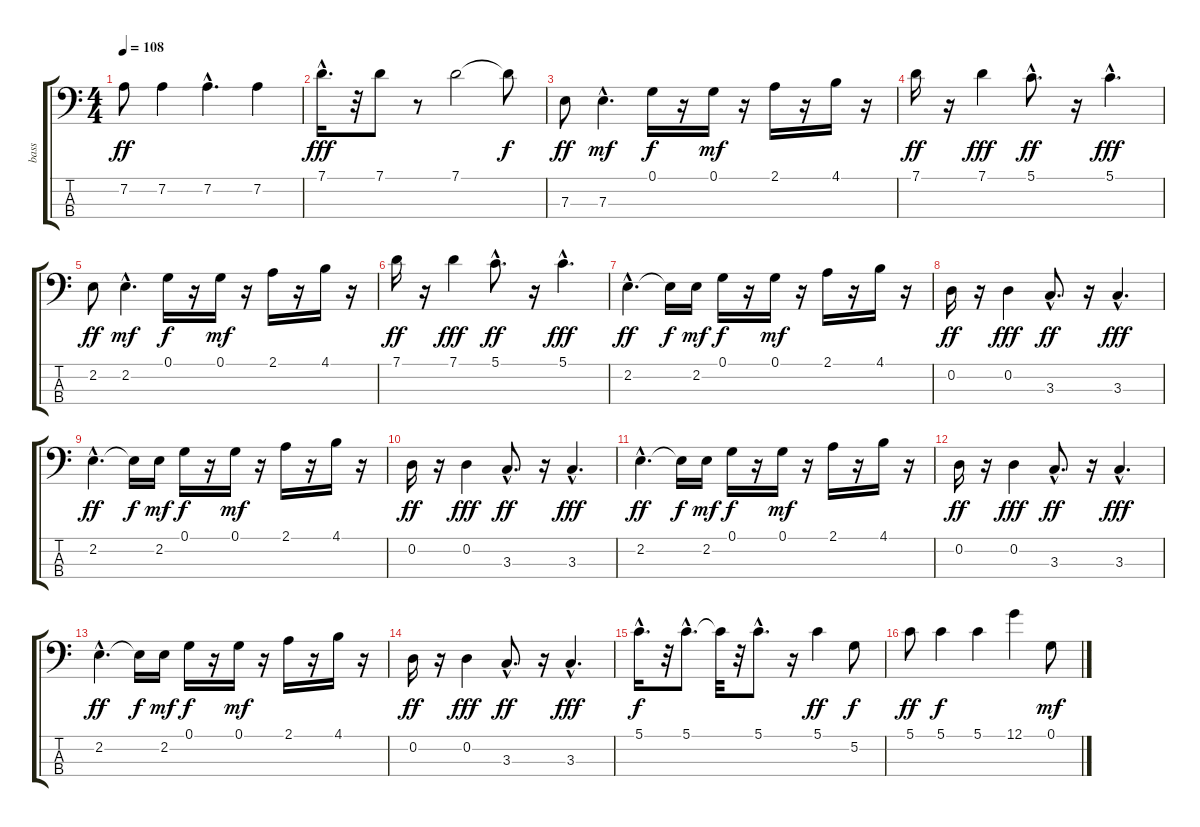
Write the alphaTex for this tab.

\track ("bass" "bass") {instrument fretlessbass}
\staff {score tabs}
\tuning (G2 D2 A1 E1) {hide}
\ts (4 4)
\tempo 108
\clef f4
\ks c
7.2.8{dy ff} 7.2.4 7.2{hac}.4{d} 7.2.4 |
7.1{hac}.16{d dy fff} r.32 7.1.8 r.8 7.1.2 7.1{t}.8{dy f} |
7.3.8{dy ff volume 14 instrument fretlessbass} 7.3{hac}.4{d dy mf} 0.1.16{dy f} r.16 0.1.16{dy mf} r.16 2.1.16 r.16 4.1.16 r.16 |
7.1.16{dy ff} r.16 7.1.4{dy fff} 5.1{hac}.8{d dy ff} r.16 5.1{hac}.4{d dy fff} |
2.2.8{dy ff volume 14 instrument fretlessbass} 2.2{hac}.4{d dy mf} 0.1.16{dy f} r.16 0.1.16{dy mf} r.16 2.1.16 r.16 4.1.16 r.16 |
7.1.16{dy ff} r.16 7.1.4{dy fff} 5.1{hac}.8{d dy ff} r.16 5.1{hac}.4{d dy fff} |
2.2{hac}.4{d dy ff volume 14 instrument fretlessbass} 2.2{t}.16{dy f} 2.2.16{dy mf} 0.1.16{dy f} r.16 0.1.16{dy mf} r.16 2.1.16 r.16 4.1.16 r.16 |
0.2.16{dy ff} r.16 0.2.4{dy fff} 3.3{hac}.8{d dy ff} r.16 3.3{hac}.4{d dy fff} |
2.2{hac}.4{d dy ff volume 14 instrument fretlessbass} 2.2{t}.16{dy f} 2.2.16{dy mf} 0.1.16{dy f} r.16 0.1.16{dy mf} r.16 2.1.16 r.16 4.1.16 r.16 |
0.2.16{dy ff} r.16 0.2.4{dy fff} 3.3{hac}.8{d dy ff} r.16 3.3{hac}.4{d dy fff} |
2.2{hac}.4{d dy ff volume 14 instrument fretlessbass} 2.2{t}.16{dy f} 2.2.16{dy mf} 0.1.16{dy f} r.16 0.1.16{dy mf} r.16 2.1.16 r.16 4.1.16 r.16 |
0.2.16{dy ff} r.16 0.2.4{dy fff} 3.3{hac}.8{d dy ff} r.16 3.3{hac}.4{d dy fff} |
2.2{hac}.4{d dy ff volume 14 instrument fretlessbass} 2.2{t}.16{dy f} 2.2.16{dy mf} 0.1.16{dy f} r.16 0.1.16{dy mf} r.16 2.1.16 r.16 4.1.16 r.16 |
0.2.16{dy ff} r.16 0.2.4{dy fff} 3.3{hac}.8{d dy ff} r.16 3.3{hac}.4{d dy fff} |
5.1{hac}.16{d dy f volume 14 instrument fretlessbass} r.32 5.1{hac}.8{d} 5.1{t}.32 r.32 5.1{hac}.8{d} r.16 5.1.4{dy ff} 5.2.8{dy f} |
5.1.8{dy ff} 5.1.4{dy f} 5.1.4 12.1.4 0.1.8{dy mf}
